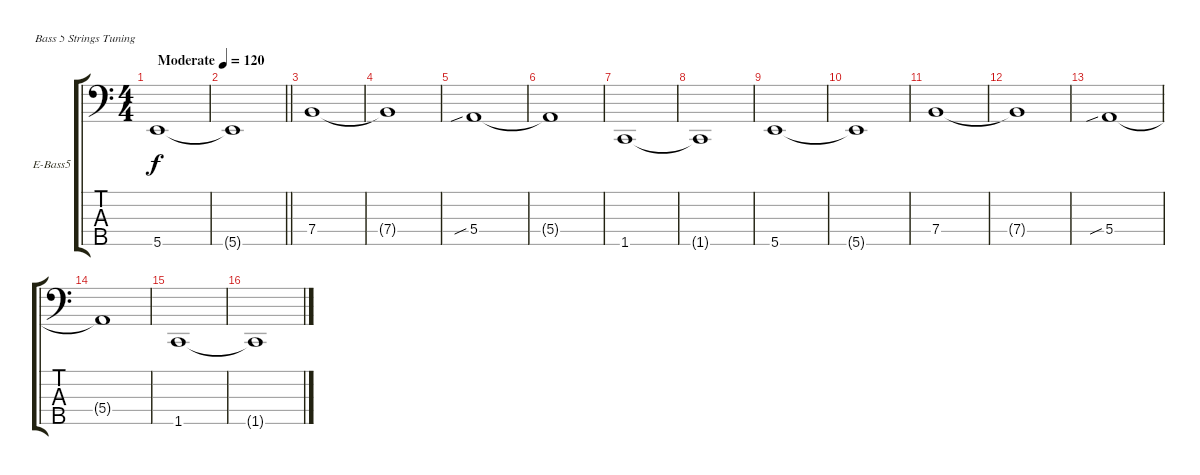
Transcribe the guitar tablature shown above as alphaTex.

\bracketExtendMode groupsimilarinstruments
\firstSystemTrackNameOrientation horizontal
\otherSystemsTrackNameOrientation horizontal
\track ("bass (Andrey Stefnuk)" "E-Bass5") {instrument electricbassfinger}
\staff {score tabs}
\tuning (G2 D2 A1 E1 B0)
\ts (4 4)
\beaming (8 2 2 2 2)
\section ("" "")
\tempo (120 "Moderate")
\clef f4
\ks c
5.5.1{dy f instrument electricbassfinger} |
\barLineRight lightlight
5.5{t}.1 |
\section ("" "")
7.4.1 |
7.4{t}.1 |
5.4{sib}.1 |
5.4{t}.1 |
1.5.1 |
1.5{t}.1 |
5.5.1 |
5.5{t}.1 |
7.4.1 |
7.4{t}.1 |
5.4{sib}.1 |
5.4{t}.1 |
1.5.1 |
1.5{t}.1
